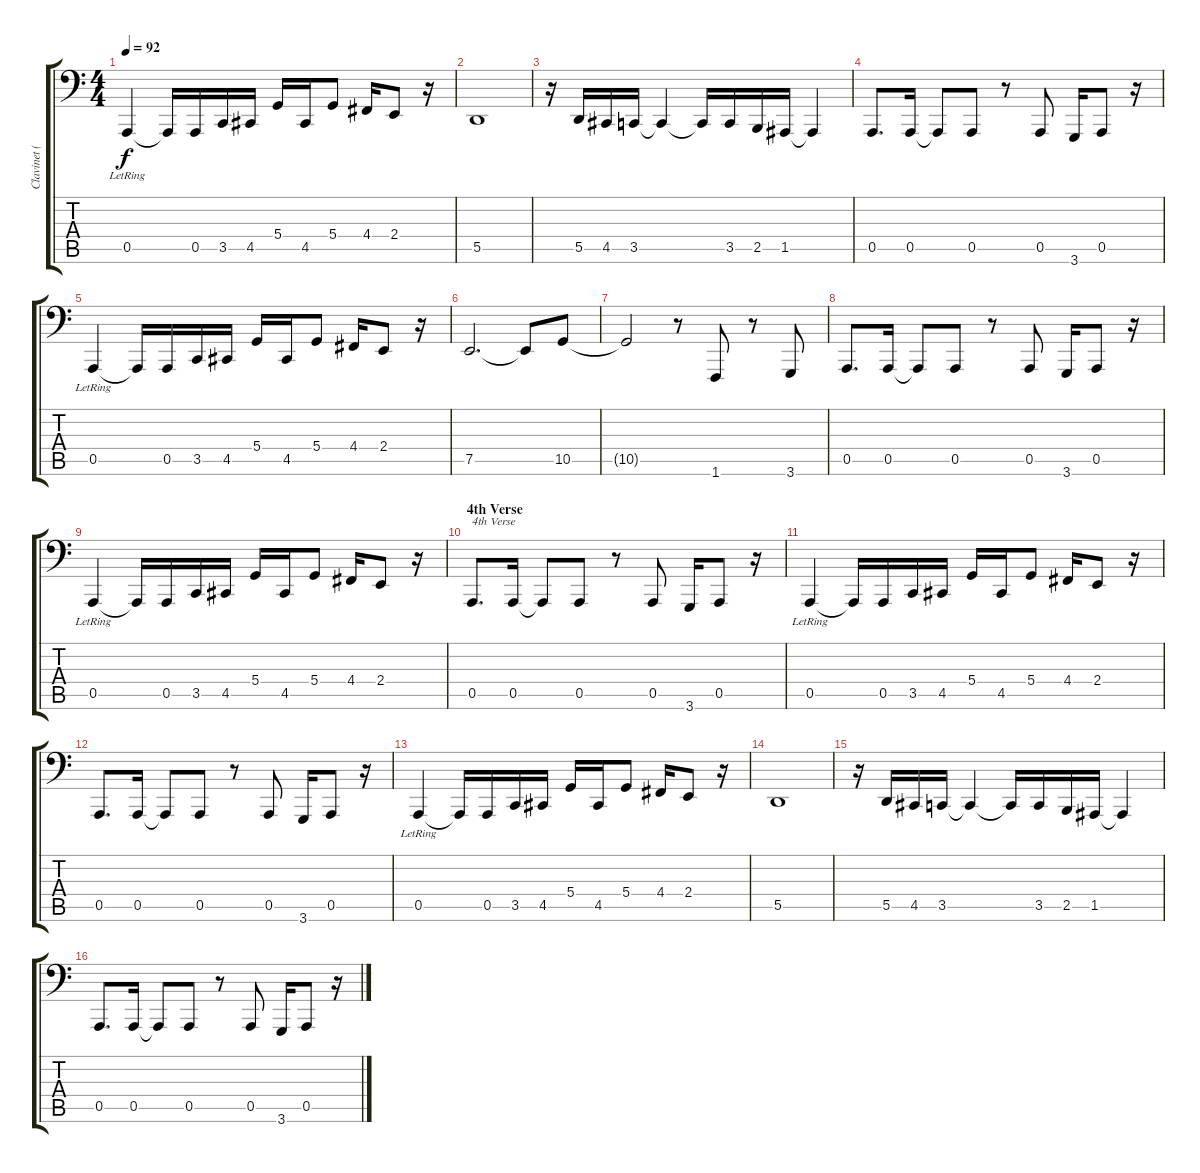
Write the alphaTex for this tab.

\track ("Clavinet (left hand)" "Clavinet (") {instrument clavinet}
\staff {score tabs}
\tuning (E3 B2 G2 D2 A1 E1) {hide}
\ts (4 4)
\tempo 92
\clef f4
\ks c
0.5{lr}.4{dy f} 0.5{t}.16 0.5.16 3.5.16 4.5.16 5.4.16 4.5.16 5.4.8 4.4.16 2.4.8 r.16 |
5.5.1 |
r.16 5.5.16 4.5.16 3.5.16 3.5{t}.4 3.5{t}.16 3.5.16 2.5.16 1.5.16 1.5{t}.4 |
0.5.8{d} 0.5.16 0.5{t}.8 0.5.8 r.8 0.5.8 3.6.16 0.5.8 r.16 |
0.5{lr}.4 0.5{t}.16 0.5.16 3.5.16 4.5.16 5.4.16 4.5.16 5.4.8 4.4.16 2.4.8 r.16 |
7.5.2{d} 7.5{t}.8 10.5.8 |
10.5{t}.2 r.8 1.6.8 r.8 3.6.8 |
0.5.8{d} 0.5.16 0.5{t}.8 0.5.8 r.8 0.5.8 3.6.16 0.5.8 r.16 |
0.5{lr}.4 0.5{t}.16 0.5.16 3.5.16 4.5.16 5.4.16 4.5.16 5.4.8 4.4.16 2.4.8 r.16 |
\section ("" "4th Verse")
0.5.8{d txt "4th Verse"} 0.5.16 0.5{t}.8 0.5.8 r.8 0.5.8 3.6.16 0.5.8 r.16 |
0.5{lr}.4 0.5{t}.16 0.5.16 3.5.16 4.5.16 5.4.16 4.5.16 5.4.8 4.4.16 2.4.8 r.16 |
0.5.8{d} 0.5.16 0.5{t}.8 0.5.8 r.8 0.5.8 3.6.16 0.5.8 r.16 |
0.5{lr}.4 0.5{t}.16 0.5.16 3.5.16 4.5.16 5.4.16 4.5.16 5.4.8 4.4.16 2.4.8 r.16 |
5.5.1 |
r.16 5.5.16 4.5.16 3.5.16 3.5{t}.4 3.5{t}.16 3.5.16 2.5.16 1.5.16 1.5{t}.4 |
0.5.8{d} 0.5.16 0.5{t}.8 0.5.8 r.8 0.5.8 3.6.16 0.5.8 r.16
